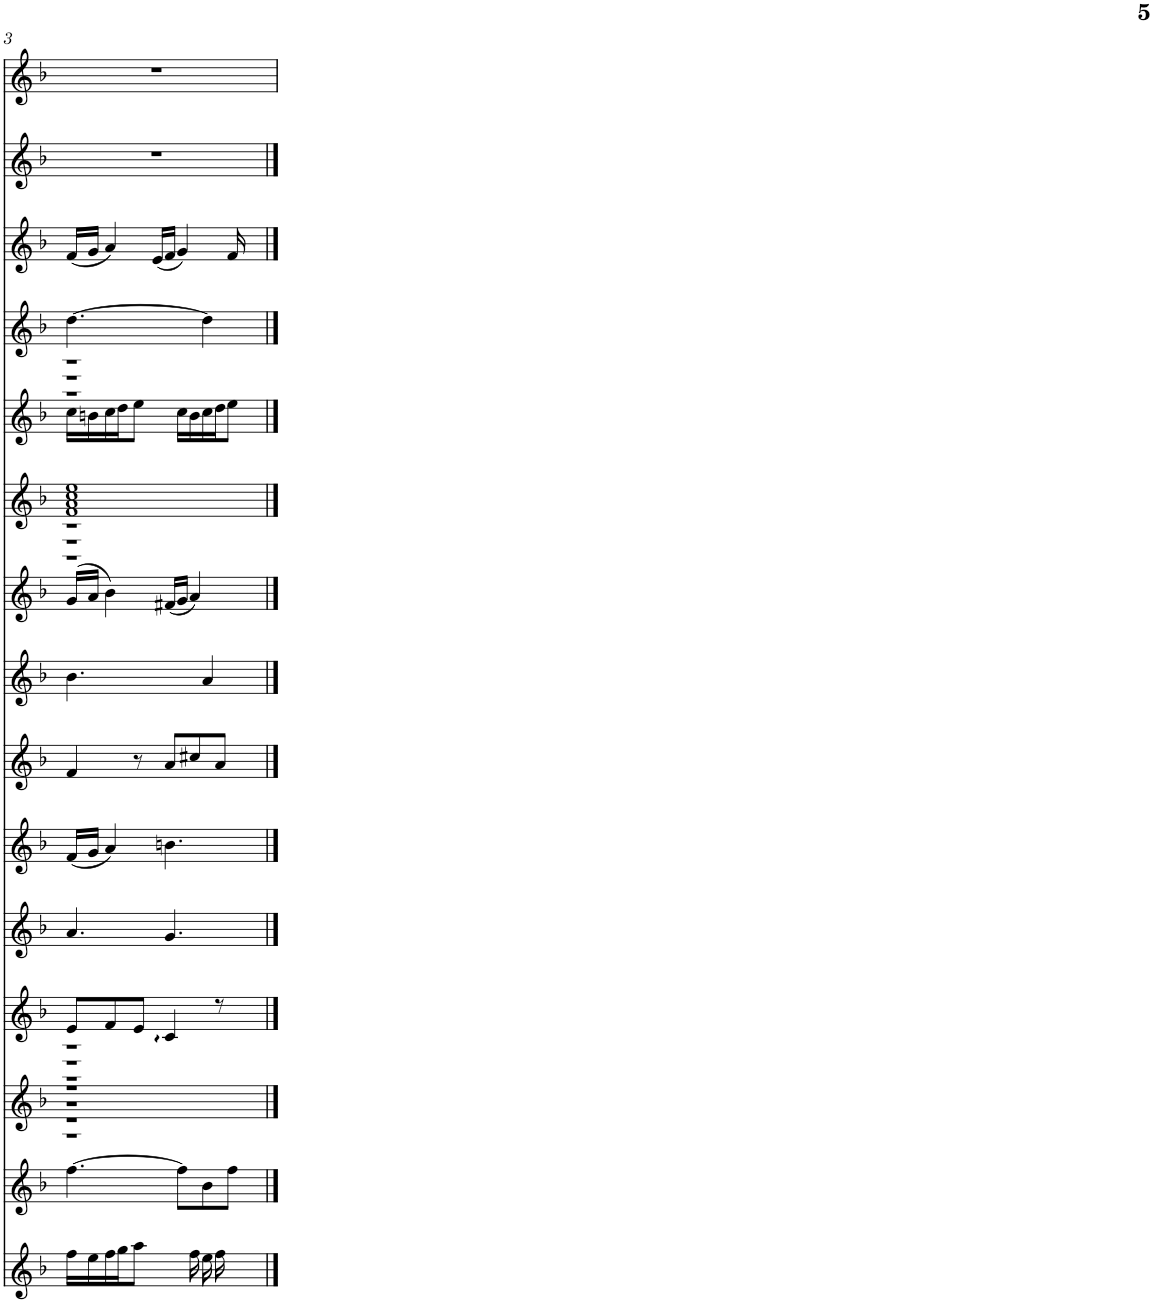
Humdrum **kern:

**kern	**kern	**kern	**kern	**kern	**kern	**kern	**kern	**kern	**kern	**kern	**kern	**kern	**kern	**kern
*part15	*part14	*part13	*part12	*part11	*part10	*part9	*part8	*part7	*part6	*part5	*part4	*part3	*part2	*part1
*staff15	*staff14	*staff13	*staff12	*staff11	*staff10	*staff9	*staff8	*staff7	*staff6	*staff5	*staff4	*staff3	*staff2	*staff1
*I"Voice	*I"Voice	*I"Voice	*I"Voice	*I"Voice	*I"Voice	*I"Voice	*I"Voice	*I"Voice	*I"Voice	*I"Voice	*I"Voice	*I"Voice	*I"Voice	*I"Voice
*I'V	*I'V	*I'V	*I'V	*I'V	*I'V	*I'V	*I'V	*I'V	*I'V	*I'V	*I'V	*I'V	*I'V	*I'V
!!LO:PB:g=z
*clefG2	*clefG2	*clefG2	*clefG2	*clefG2	*clefG2	*clefG2	*clefG2	*clefG2	*clefG2	*clefG2	*clefG2	*clefG2	*clefG2	*clefG2
*k[b-]	*k[b-]	*k[b-]	*k[b-]	*k[b-]	*k[b-]	*k[b-]	*k[b-]	*k[b-]	*k[b-]	*k[b-]	*k[b-]	*k[b-]	*k[b-]	*k[b-]
*M4/4	*M4/4	*M4/4	*M4/4	*M4/4	*M4/4	*M4/4	*M4/4	*M4/4	*M4/4	*M4/4	*M4/4	*M4/4	*M4/4	*
*met(c)	*met(c)	*met(c)	*met(c)	*met(c)	*met(c)	*met(c)	*met(c)	*met(c)	*met(c)	*met(c)	*met(c)	*met(c)	*met(c)	*
=3	=3	=3	=3	=3	=3	=3	=3	=3	=3	=3	=3	=3	=3	=3
*	*	*^	*^	*	*	*	*	*	*^	*	*^	*	*	*
*	*	*	*^	*	*^	*	*	*	*	*	*	*^	*	*	*^	*	*	*
*	*	*	*	*^	*	*	*^	*	*	*	*	*	*	*	*^	*	*	*	*^	*	*	*
16ff\LL	[>4.ff\	1r	1r	1r	1r	8e/L	1r	1r	1r	4.a/	(<16f/LL	4f/	4.b-\	(>16g/LL	1f 1a 1cc 1ee	1r	1r	1r	16cc\LL	[>4.dd\	1r	1r	1r	(<16f/LL	1r	1r
16ee\	.	.	.	.	.	.	.	.	.	.	16g/JJ	.	.	16a/JJ	.	.	.	.	16bn\	.	.	.	.	16g/JJ	.	.
16ff\	.	.	.	.	.	8f/	.	.	.	.	4a/)	.	.	4b-\)	.	.	.	.	16cc\	.	.	.	.	4a/)	.	.
16gg\J	.	.	.	.	.	.	.	.	.	.	.	.	.	.	.	.	.	.	16dd\J	.	.	.	.	.	.	.
8aa\J	.	.	.	.	.	8e/J	.	.	.	.	.	8r	.	.	.	.	.	.	8ee\J	.	.	.	.	.	.	.
8.ryy	8ryy	.	.	.	.	16ryy	.	.	.	16ryy	16ryy	16ryy	4ryy	16ryy	.	.	.	.	8ryy	4ryy	.	.	.	(<16e/LL	.	.
.	.	.	.	.	.	4c:/	.	.	.	4.g/	4.bn\	8a/L	.	(<16f#X/LL	.	.	.	.	.	.	.	.	.	16f/JJ	.	.
.	8ff\L]	.	.	.	.	.	.	.	.	.	.	.	.	16g/JJ	.	.	.	.	16cc\LL	.	.	.	.	4g/)	.	.
16ff\	.	.	.	.	.	.	.	.	.	.	.	8cc#X/	.	4a/)	.	.	.	.	16b\	.	.	.	.	.	.	.
16ee\	8b-\	.	.	.	.	.	.	.	.	.	.	.	4a/	.	.	.	.	.	16cc\	4dd\]	.	.	.	.	.	.
16ff\	.	.	.	.	.	8r	.	.	.	.	.	8a/J	.	.	.	.	.	.	16dd\J	.	.	.	.	.	.	.
4ryy	8ff\J	.	.	.	.	.	.	.	.	.	.	.	.	.	.	.	.	.	8ee\J	.	.	.	.	16f/	.	.
.	.	.	.	.	.	8.ryy	.	.	.	8.ryy	8.ryy	8.ryy	.	8.ryy	.	.	.	.	.	.	.	.	.	8.ryy	.	.
.	8ryy	.	.	.	.	.	.	.	.	.	.	.	8ryy	.	.	.	.	.	8ryy	8ryy	.	.	.	.	.	.
*	*	*v	*v	*v	*v	*	*	*	*	*	*	*	*	*	*v	*v	*v	*v	*	*v	*v	*v	*v	*	*	*
*	*	*	*v	*v	*v	*v	*	*	*	*	*	*	*	*	*	*	*
=	=	=	=	=	=	=	=	=	=	=	=	=	=	=
*-	*-	*-	*-	*-	*-	*-	*-	*-	*-	*-	*-	*-	*-	*-
